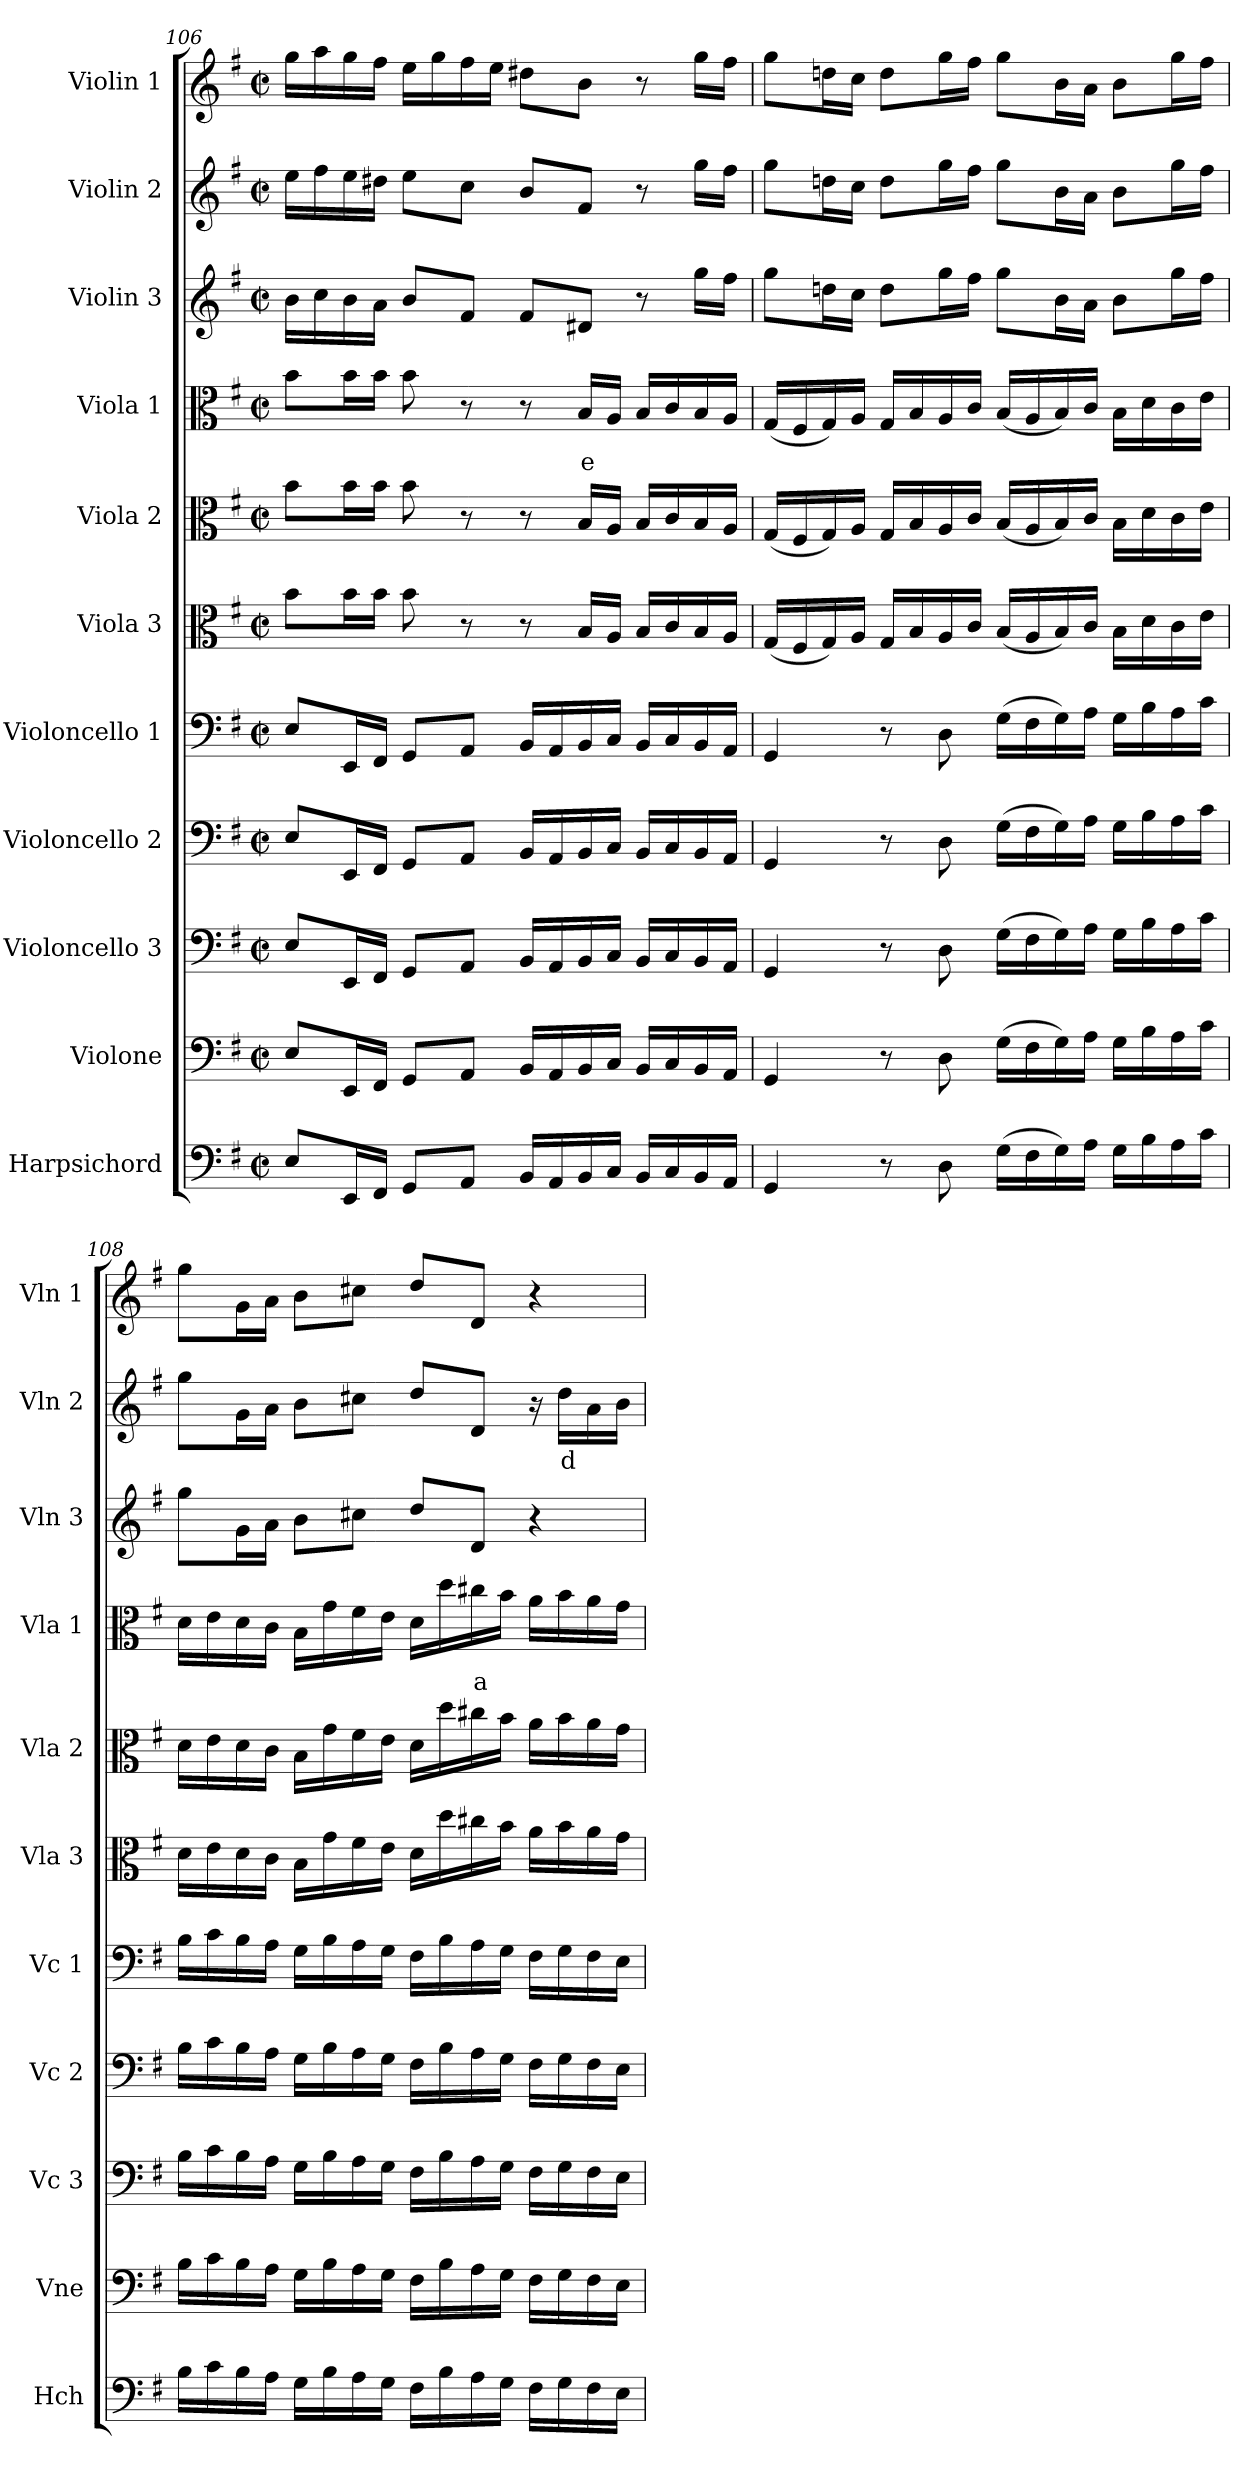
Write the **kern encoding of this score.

**kern	**kern	**kern	**kern	**kern	**kern	**kern	**kern	**text	**kern	**kern	**text	**kern
*part11	*part10	*part9	*part8	*part7	*part6	*part5	*part4	*part4	*part3	*part2	*part2	*part1
*staff11	*staff10	*staff9	*staff8	*staff7	*staff6	*staff5	*staff4	*staff4	*staff3	*staff2	*staff2	*staff1
*I"Harpsichord	*I"Violone	*I"Violoncello 3	*I"Violoncello 2	*I"Violoncello 1	*I"Viola 3	*I"Viola 2	*I"Viola 1	*	*I"Violin 3	*I"Violin 2	*	*I"Violin 1
*I'Hch	*I'Vne	*I'Vc 3	*I'Vc 2	*I'Vc 1	*I'Vla 3	*I'Vla 2	*I'Vla 1	*	*I'Vln 3	*I'Vln 2	*	*I'Vln 1
*clefF4	*clefF4	*clefF4	*clefF4	*clefF4	*clefC3	*clefC3	*clefC3	*	*clefG2	*clefG2	*	*clefG2
*	*ITrd7c12	*	*	*	*	*	*	*	*	*	*	*
*k[f#]	*k[f#]	*k[f#]	*k[f#]	*k[f#]	*k[f#]	*k[f#]	*k[f#]	*	*k[f#]	*k[f#]	*	*k[f#]
*M4/4	*M4/4	*M4/4	*M4/4	*M4/4	*M4/4	*M4/4	*M4/4	*	*M4/4	*M4/4	*	*M4/4
*met(c|)	*met(c|)	*met(c|)	*met(c|)	*met(c|)	*met(c|)	*met(c|)	*met(c|)	*	*met(c|)	*met(c|)	*	*met(c|)
=106	=106	=106	=106	=106	=106	=106	=106	=106	=106	=106	=106	=106
8E/L	8EE/L	8E/L	8E/L	8E/L	8b\L	8b\L	8b\L	.	16b\LL	16ee\LL	.	16gg\LL
.	.	.	.	.	.	.	.	.	16cc\	16ff#\	.	16aa\
16EE/L	16EEE/L	16EE/L	16EE/L	16EE/L	16b\L	16b\L	16b\L	.	16b\	16ee\	.	16gg\
16FF#/JJ	16FFF#/JJ	16FF#/JJ	16FF#/JJ	16FF#/JJ	16b\JJ	16b\JJ	16b\JJ	.	16a\JJ	16dd#X\JJ	.	16ff#\JJ
8GG/L	8GGG/L	8GG/L	8GG/L	8GG/L	8b\	8b\	8b\	.	8b/L	8ee\L	.	16ee\LL
.	.	.	.	.	.	.	.	.	.	.	.	16gg\
8AA/J	8AAA/J	8AA/J	8AA/J	8AA/J	8r	8r	8r	.	8f#/J	8cc\J	.	16ff#\
.	.	.	.	.	.	.	.	.	.	.	.	16ee\JJ
16BB/LL	16BBB/LL	16BB/LL	16BB/LL	16BB/LL	8r	8r	8r	.	8f#/L	8b/L	.	8dd#X\L
16AA/	16AAA/	16AA/	16AA/	16AA/	.	.	.	.	.	.	.	.
!	!	!	!	!	!	!	!	!LO:LY:b:color=#FF0000	!	!	!	!
16BB/	16BBB/	16BB/	16BB/	16BB/	16B/LL	16B/LL	16B/LL	e	8d#X/J	8f#/J	.	8b\J
16C/JJ	16CC/JJ	16C/JJ	16C/JJ	16C/JJ	16A/JJ	16A/JJ	16A/JJ	.	.	.	.	.
16BB/LL	16BBB/LL	16BB/LL	16BB/LL	16BB/LL	16B/LL	16B/LL	16B/LL	.	8r	8r	.	8r
16C/	16CC/	16C/	16C/	16C/	16c/	16c/	16c/	.	.	.	.	.
16BB/	16BBB/	16BB/	16BB/	16BB/	16B/	16B/	16B/	.	16gg\LL	16gg\LL	.	16gg\LL
16AA/JJ	16AAA/JJ	16AA/JJ	16AA/JJ	16AA/JJ	16A/JJ	16A/JJ	16A/JJ	.	16ff#\JJ	16ff#\JJ	.	16ff#\JJ
!!LO:PB:g=z
=107	=107	=107	=107	=107	=107	=107	=107	=107	=107	=107	=107	=107
4GG/	4GGG/	4GG/	4GG/	4GG/	(16G/LL	(16G/LL	(16G/LL	.	8gg\L	8gg\L	.	8gg\L
.	.	.	.	.	16F#/	16F#/	16F#/	.	.	.	.	.
.	.	.	.	.	16G/)	16G/)	16G/)	.	16ddn\L	16ddn\L	.	16ddn\L
.	.	.	.	.	16A/JJ	16A/JJ	16A/JJ	.	16cc\JJ	16cc\JJ	.	16cc\JJ
8r	8r	8r	8r	8r	16G/LL	16G/LL	16G/LL	.	8dd\L	8dd\L	.	8dd\L
.	.	.	.	.	16B/	16B/	16B/	.	.	.	.	.
8D\	8DD\	8D\	8D\	8D\	16A/	16A/	16A/	.	16gg\L	16gg\L	.	16gg\L
.	.	.	.	.	16c/JJ	16c/JJ	16c/JJ	.	16ff#\JJ	16ff#\JJ	.	16ff#\JJ
(16G\LL	(16GG\LL	(16G\LL	(16G\LL	(16G\LL	(16B/LL	(16B/LL	(16B/LL	.	8gg\L	8gg\L	.	8gg\L
16F#\	16FF#\	16F#\	16F#\	16F#\	16A/	16A/	16A/	.	.	.	.	.
16G\)	16GG\)	16G\)	16G\)	16G\)	16B/)	16B/)	16B/)	.	16b\L	16b\L	.	16b\L
16A\JJ	16AA\JJ	16A\JJ	16A\JJ	16A\JJ	16c/JJ	16c/JJ	16c/JJ	.	16a\JJ	16a\JJ	.	16a\JJ
16G\LL	16GG\LL	16G\LL	16G\LL	16G\LL	16B\LL	16B\LL	16B\LL	.	8b\L	8b\L	.	8b\L
16B\	16BB\	16B\	16B\	16B\	16d\	16d\	16d\	.	.	.	.	.
16A\	16AA\	16A\	16A\	16A\	16c\	16c\	16c\	.	16gg\L	16gg\L	.	16gg\L
16c\JJ	16C\JJ	16c\JJ	16c\JJ	16c\JJ	16e\JJ	16e\JJ	16e\JJ	.	16ff#\JJ	16ff#\JJ	.	16ff#\JJ
=108	=108	=108	=108	=108	=108	=108	=108	=108	=108	=108	=108	=108
16B\LL	16BB\LL	16B\LL	16B\LL	16B\LL	16d\LL	16d\LL	16d\LL	.	8gg\L	8gg\L	.	8gg\L
16c\	16C\	16c\	16c\	16c\	16e\	16e\	16e\	.	.	.	.	.
16B\	16BB\	16B\	16B\	16B\	16d\	16d\	16d\	.	16g\L	16g\L	.	16g\L
16A\JJ	16AA\JJ	16A\JJ	16A\JJ	16A\JJ	16c\JJ	16c\JJ	16c\JJ	.	16a\JJ	16a\JJ	.	16a\JJ
16G\LL	16GG\LL	16G\LL	16G\LL	16G\LL	16B\LL	16B\LL	16B\LL	.	8b\L	8b\L	.	8b\L
16B\	16BB\	16B\	16B\	16B\	16g\	16g\	16g\	.	.	.	.	.
16A\	16AA\	16A\	16A\	16A\	16f#\	16f#\	16f#\	.	8cc#X\J	8cc#X\J	.	8cc#X\J
16G\JJ	16GG\JJ	16G\JJ	16G\JJ	16G\JJ	16e\JJ	16e\JJ	16e\JJ	.	.	.	.	.
16F#\LL	16FF#\LL	16F#\LL	16F#\LL	16F#\LL	16d\LL	16d\LL	16d\LL	.	8dd/L	8dd/L	.	8dd/L
16B\	16BB\	16B\	16B\	16B\	16dd\	16dd\	16dd\	.	.	.	.	.
!	!	!	!	!	!	!	!	!LO:LY:b:color=#FF0000	!	!	!	!
16A\	16AA\	16A\	16A\	16A\	16cc#X\	16cc#X\	16cc#X\	a	8d/J	8d/J	.	8d/J
16G\JJ	16GG\JJ	16G\JJ	16G\JJ	16G\JJ	16b\JJ	16b\JJ	16b\JJ	.	.	.	.	.
16F#\LL	16FF#\LL	16F#\LL	16F#\LL	16F#\LL	16a\LL	16a\LL	16a\LL	.	4r	16r	.	4r
!	!	!	!	!	!	!	!	!	!	!	!LO:LY:b:color=#FF0000	!
16G\	16GG\	16G\	16G\	16G\	16b\	16b\	16b\	.	.	16dd\LL	d	.
16F#\	16FF#\	16F#\	16F#\	16F#\	16a\	16a\	16a\	.	.	16a\	.	.
16E\JJ	16EE\JJ	16E\JJ	16E\JJ	16E\JJ	16g\JJ	16g\JJ	16g\JJ	.	.	16b\JJ	.	.
=	=	=	=	=	=	=	=	=	=	=	=	=
*-	*-	*-	*-	*-	*-	*-	*-	*-	*-	*-	*-	*-
